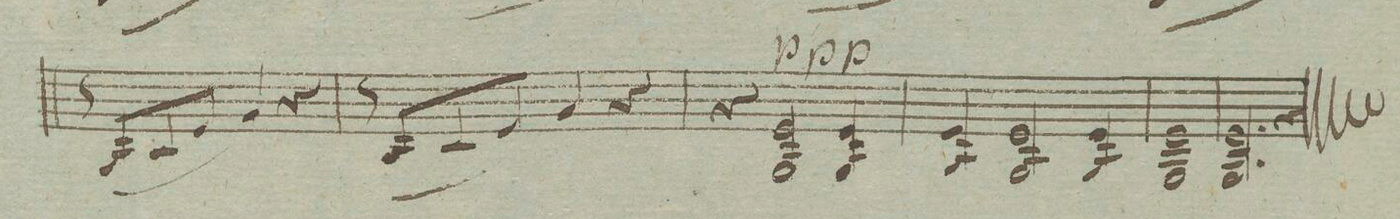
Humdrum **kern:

**kern	**dynam
*I"Violino. 2do	*
*clefG2	*
*k[nenbna]	*
*met(c|)	*
*M2/2	*
8r	.
(8G/L	.
8c/	.
8e/J	.
4g/)	.
4r	.
=245	=245
8r	.
(8G/L	.
8c/	.
8e/J	.
4g/)	.
4r	.
=246	=246
4r	.
2G/ 2e/	ppp
4G/ 4e/	.
=247	=247
4G/ 4e/	.
2G/ 2e/	.
4G/ 4e/	.
=248	=248
1G/ 1e/	.
=249	=249
2.G/ 2.e/	.
4r	.
==	==
*-	*-
